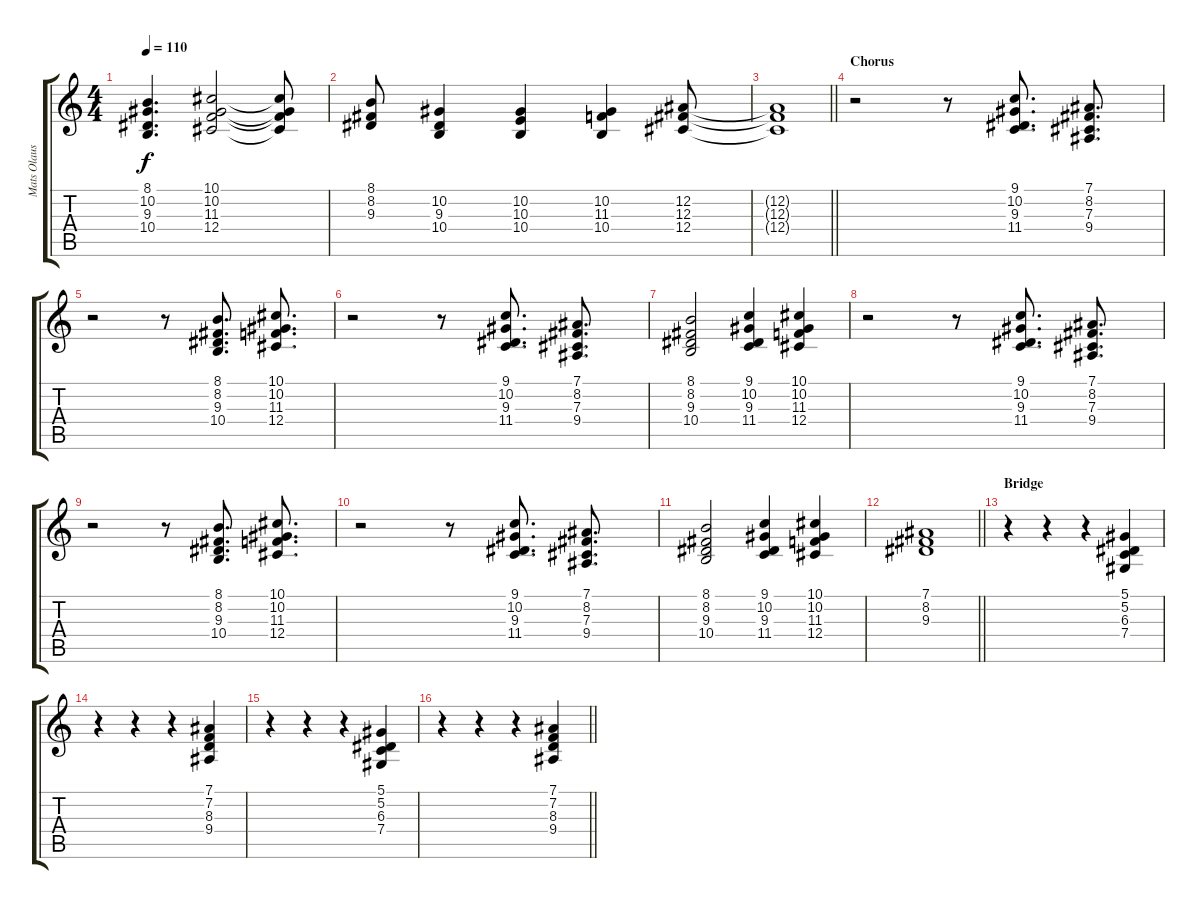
\track ("Mats Olausson" "Mats Olaus") {instrument stringensemble1}
\staff {score tabs}
\tuning (Eb4 Bb3 Gb3 Db3 Ab2 Eb2) {hide}
\ts (4 4)
\tempo 110
\clef g2
\ks c
(8.1 10.2 9.3 10.4).4{d dy f} (10.1 10.2 11.3 12.4).2 (10.1{t} 10.2{t} 11.3{t} 12.4{t}).8 |
(8.1 8.2 9.3).8 (10.2 9.3 10.4).4 (10.2 10.3 10.4).4 (10.2 11.3 10.4).4 (12.2 12.3 12.4).8 |
\barLineRight lightlight
(12.2{t} 12.3{t} 12.4{t}).1 |
\section ("" "Chorus")
r.2 r.8 (9.1 10.2 9.3 11.4).8{d} (7.1 8.2 7.3 9.4).8{d} |
r.2 r.8 (8.1 8.2 9.3 10.4).8{d} (10.1 10.2 11.3 12.4).8{d} |
r.2 r.8 (9.1 10.2 9.3 11.4).8{d} (7.1 8.2 7.3 9.4).8{d} |
(8.1 8.2 9.3 10.4).2 (9.1 10.2 9.3 11.4).4 (10.1 10.2 11.3 12.4).4 |
r.2 r.8 (9.1 10.2 9.3 11.4).8{d} (7.1 8.2 7.3 9.4).8{d} |
r.2 r.8 (8.1 8.2 9.3 10.4).8{d} (10.1 10.2 11.3 12.4).8{d} |
r.2 r.8 (9.1 10.2 9.3 11.4).8{d} (7.1 8.2 7.3 9.4).8{d} |
(8.1 8.2 9.3 10.4).2 (9.1 10.2 9.3 11.4).4 (10.1 10.2 11.3 12.4).4 |
\barLineRight lightlight
(7.1 8.2 9.3).1 |
\section ("" "Bridge")
r.4 r.4 r.4 (5.1 5.2 6.3 7.4).4 |
r.4 r.4 r.4 (7.1 7.2 8.3 9.4).4 |
r.4 r.4 r.4 (5.1 5.2 6.3 7.4).4 |
\barLineRight lightlight
r.4 r.4 r.4 (7.1 7.2 8.3 9.4).4
